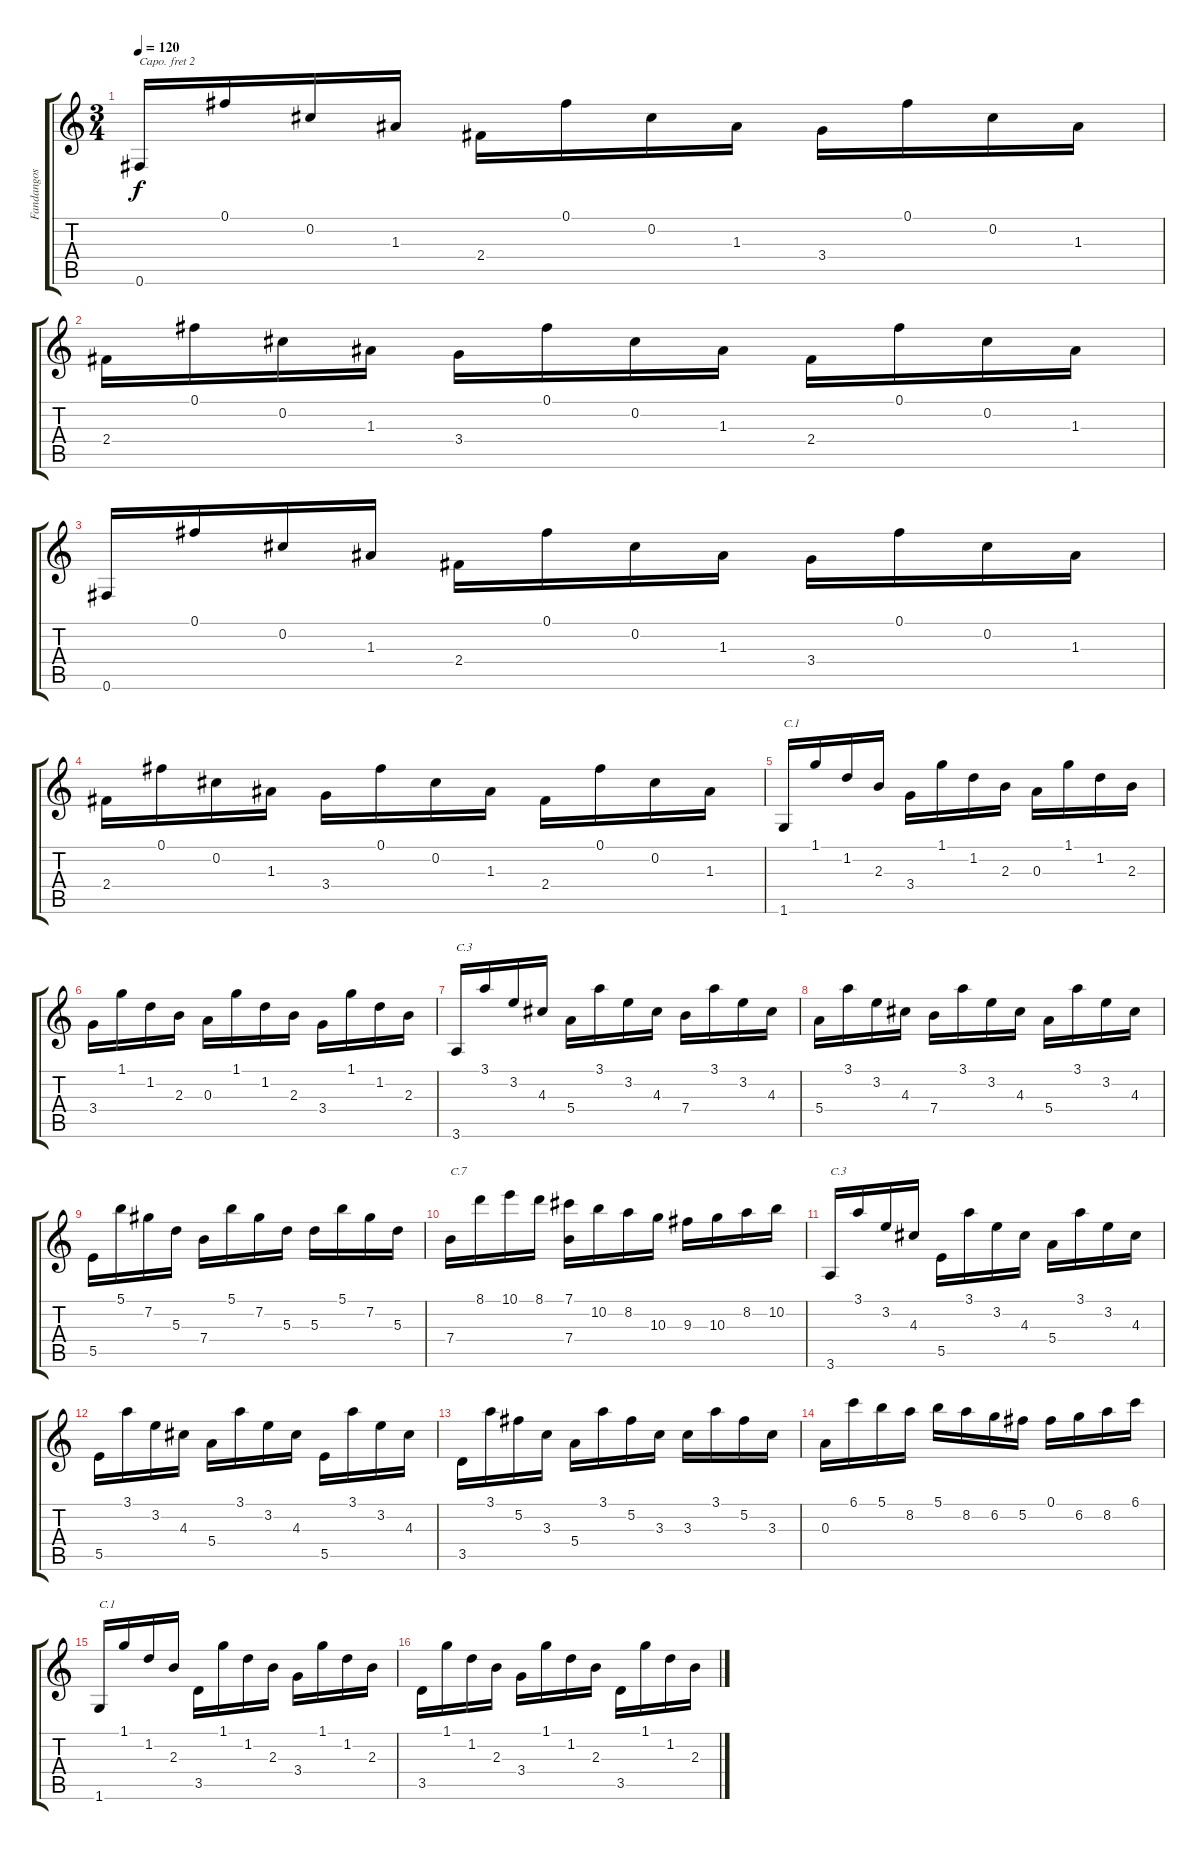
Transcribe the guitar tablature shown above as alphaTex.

\track ("Fandangos de Huelva" "Fandangos ") {instrument acousticguitarnylon}
\staff {score tabs}
\capo 2
\tuning (E4 B3 G3 D3 A2 E2) {hide}
\ts (3 4)
\tempo 120
\clef g2
\ks c
0.6.16{dy f instrument acousticguitarnylon} 0.1.16 0.2.16 1.3.16 2.4.16 0.1.16 0.2.16 1.3.16 3.4.16 0.1.16 0.2.16 1.3.16 |
2.4.16 0.1.16 0.2.16 1.3.16 3.4.16 0.1.16 0.2.16 1.3.16 2.4.16 0.1.16 0.2.16 1.3.16 |
0.6.16 0.1.16 0.2.16 1.3.16 2.4.16 0.1.16 0.2.16 1.3.16 3.4.16 0.1.16 0.2.16 1.3.16 |
2.4.16 0.1.16 0.2.16 1.3.16 3.4.16 0.1.16 0.2.16 1.3.16 2.4.16 0.1.16 0.2.16 1.3.16 |
1.6.16{txt "C.1"} 1.1.16 1.2.16 2.3.16 3.4.16 1.1.16 1.2.16 2.3.16 0.3.16 1.1.16 1.2.16 2.3.16 |
3.4.16 1.1.16 1.2.16 2.3.16 0.3.16 1.1.16 1.2.16 2.3.16 3.4.16 1.1.16 1.2.16 2.3.16 |
3.6.16{txt "C.3"} 3.1.16 3.2.16 4.3.16 5.4.16 3.1.16 3.2.16 4.3.16 7.4.16 3.1.16 3.2.16 4.3.16 |
5.4.16 3.1.16 3.2.16 4.3.16 7.4.16 3.1.16 3.2.16 4.3.16 5.4.16 3.1.16 3.2.16 4.3.16 |
5.5.16 5.1.16 7.2.16 5.3.16 7.4.16 5.1.16 7.2.16 5.3.16 5.3.16 5.1.16 7.2.16 5.3.16 |
7.4.16{txt "C.7"} 8.1.16 10.1.16 8.1.16 (7.1 7.4).16 10.2.16 8.2.16 10.3.16 9.3.16 10.3.16 8.2.16 10.2.16 |
3.6.16{txt "C.3"} 3.1.16 3.2.16 4.3.16 5.5.16 3.1.16 3.2.16 4.3.16 5.4.16 3.1.16 3.2.16 4.3.16 |
5.5.16 3.1.16 3.2.16 4.3.16 5.4.16 3.1.16 3.2.16 4.3.16 5.5.16 3.1.16 3.2.16 4.3.16 |
3.5.16 3.1.16 5.2.16 3.3.16 5.4.16 3.1.16 5.2.16 3.3.16 3.3.16 3.1.16 5.2.16 3.3.16 |
0.3.16 6.1.16 5.1.16 8.2.16 5.1.16 8.2.16 6.2.16 5.2.16 0.1.16 6.2.16 8.2.16 6.1.16 |
1.6.16{txt "C.1"} 1.1.16 1.2.16 2.3.16 3.5.16 1.1.16 1.2.16 2.3.16 3.4.16 1.1.16 1.2.16 2.3.16 |
3.5.16 1.1.16 1.2.16 2.3.16 3.4.16 1.1.16 1.2.16 2.3.16 3.5.16 1.1.16 1.2.16 2.3.16
